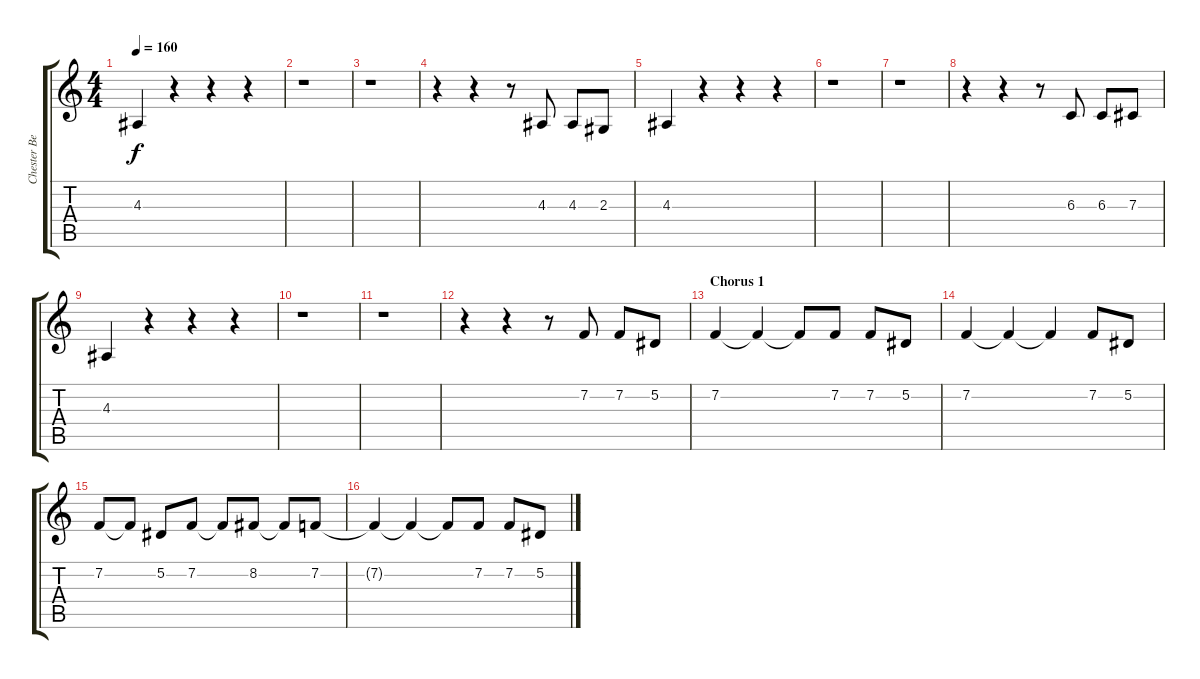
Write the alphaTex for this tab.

\track ("Chester Bennington (Vocals)" "Chester Be") {instrument lead1square}
\staff {score tabs}
\tuning (Eb4 Bb3 Gb3 Db3 Ab2 Eb2) {hide}
\ts (4 4)
\tempo 160
\clef g2
\ks c
4.3.4{dy f} r.4 r.4 r.4 |
r.1 |
r.1 |
r.4 r.4 r.8 4.3.8 4.3.8 2.3.8 |
4.3.4 r.4 r.4 r.4 |
r.1 |
r.1 |
r.4 r.4 r.8 6.3.8 6.3.8 7.3.8 |
4.3.4 r.4 r.4 r.4 |
r.1 |
r.1 |
r.4 r.4 r.8 7.2.8 7.2.8 5.2.8 |
\section ("" "Chorus 1")
7.2.4 7.2{t}.4 7.2{t}.8 7.2.8 7.2.8 5.2.8 |
7.2.4 7.2{t}.4 7.2{t}.4 7.2.8 5.2.8 |
7.2.8 7.2{t}.8 5.2.8 7.2.8 7.2{t}.8 8.2.8 8.2{t}.8 7.2.8 |
7.2{t}.4 7.2{t}.4 7.2{t}.8 7.2.8 7.2.8 5.2.8
